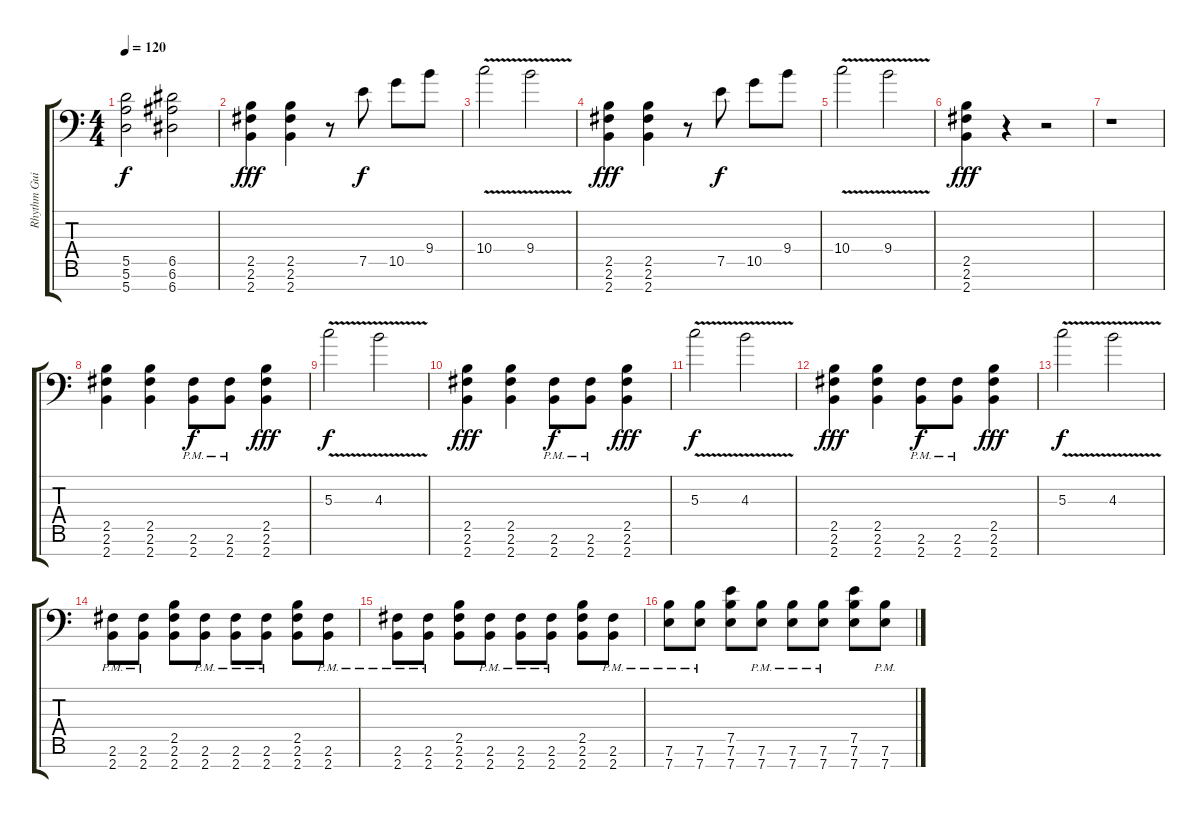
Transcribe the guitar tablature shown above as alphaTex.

\track ("Rhythm Guitar" "Rhythm Gui") {instrument distortionguitar}
\staff {score tabs}
\tuning (E4 B3 G3 D3 A2 E2 A1) {hide}
\ts (4 4)
\tempo 120
\clef f4
\ks c
(5.5 5.6 5.7).2{dy f} (6.5 6.6 6.7).2 |
(2.5 2.6 2.7).4{dy fff} (2.5 2.6 2.7).4 r.8 7.5.8{dy f} 10.5.8 9.4.8 |
10.4{v}.2 9.4{v}.2 |
(2.5 2.6 2.7).4{dy fff} (2.5 2.6 2.7).4 r.8 7.5.8{dy f} 10.5.8 9.4.8 |
10.4{v}.2 9.4{v}.2 |
(2.5 2.6 2.7).4{dy fff} r.4 r.2 |
r.1 |
(2.5 2.6 2.7).4 (2.5 2.6 2.7).4 (2.6{pm} 2.7{pm}).8{dy f} (2.6{pm} 2.7{pm}).8 (2.5 2.6 2.7).4{dy fff} |
5.3{v}.2{dy f} 4.3{v}.2 |
(2.5 2.6 2.7).4{dy fff} (2.5 2.6 2.7).4 (2.6{pm} 2.7{pm}).8{dy f} (2.6{pm} 2.7{pm}).8 (2.5 2.6 2.7).4{dy fff} |
5.3{v}.2{dy f} 4.3{v}.2 |
(2.5 2.6 2.7).4{dy fff} (2.5 2.6 2.7).4 (2.6{pm} 2.7{pm}).8{dy f} (2.6{pm} 2.7{pm}).8 (2.5 2.6 2.7).4{dy fff} |
5.3{v}.2{dy f} 4.3{v}.2 |
(2.6{pm} 2.7{pm}).8 (2.6{pm} 2.7{pm}).8 (2.5 2.6 2.7).8 (2.6{pm} 2.7{pm}).8 (2.6{pm} 2.7{pm}).8 (2.6{pm} 2.7{pm}).8 (2.5 2.6 2.7).8 (2.6{pm} 2.7{pm}).8 |
(2.6{pm} 2.7{pm}).8 (2.6{pm} 2.7{pm}).8 (2.5 2.6 2.7).8 (2.6{pm} 2.7{pm}).8 (2.6{pm} 2.7{pm}).8 (2.6{pm} 2.7{pm}).8 (2.5 2.6 2.7).8 (2.6{pm} 2.7{pm}).8 |
(7.6{pm} 7.7{pm}).8 (7.6{pm} 7.7{pm}).8 (7.5 7.6 7.7).8 (7.6{pm} 7.7{pm}).8 (7.6{pm} 7.7{pm}).8 (7.6{pm} 7.7{pm}).8 (7.5 7.6 7.7).8 (7.6{pm} 7.7{pm}).8
